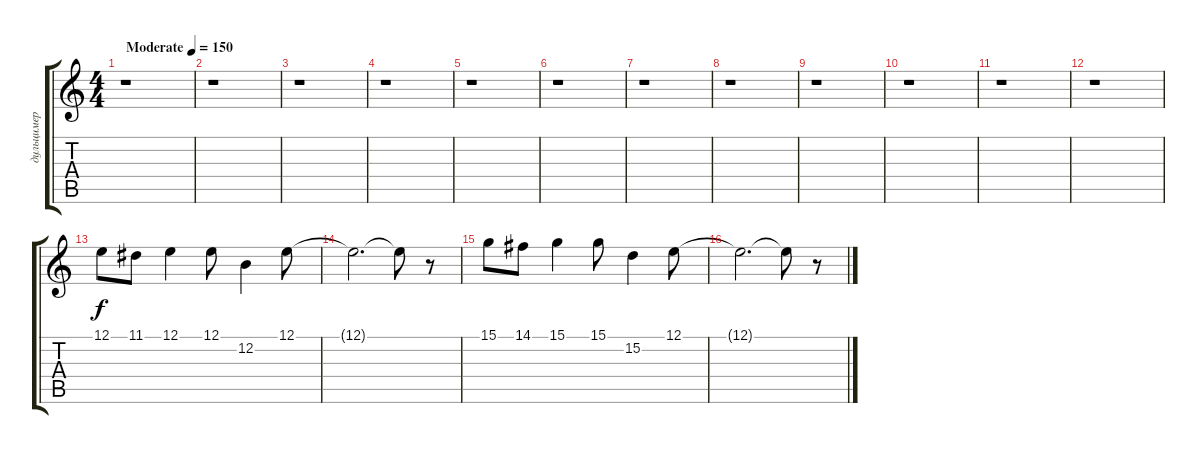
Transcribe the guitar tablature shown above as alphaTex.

\track ("дульцимер 2" "дульцимер ") {instrument dulcimer}
\staff {score tabs}
\tuning (E4 B3 G3 D3 A2 E2) {hide}
\ts (4 4)
\tempo (150 "Moderate")
\clef g2
\ks c
r.1{dy f instrument dulcimer} |
r.1 |
r.1 |
r.1 |
r.1 |
r.1 |
r.1 |
r.1 |
r.1 |
r.1 |
r.1 |
r.1 |
12.1.8 11.1.8 12.1.4 12.1.8 12.2.4 12.1.8 |
12.1{t}.2{d} 12.1{t}.8 r.8 |
15.1.8 14.1.8 15.1.4 15.1.8 15.2.4 12.1.8 |
12.1{t}.2{d} 12.1{t}.8 r.8
